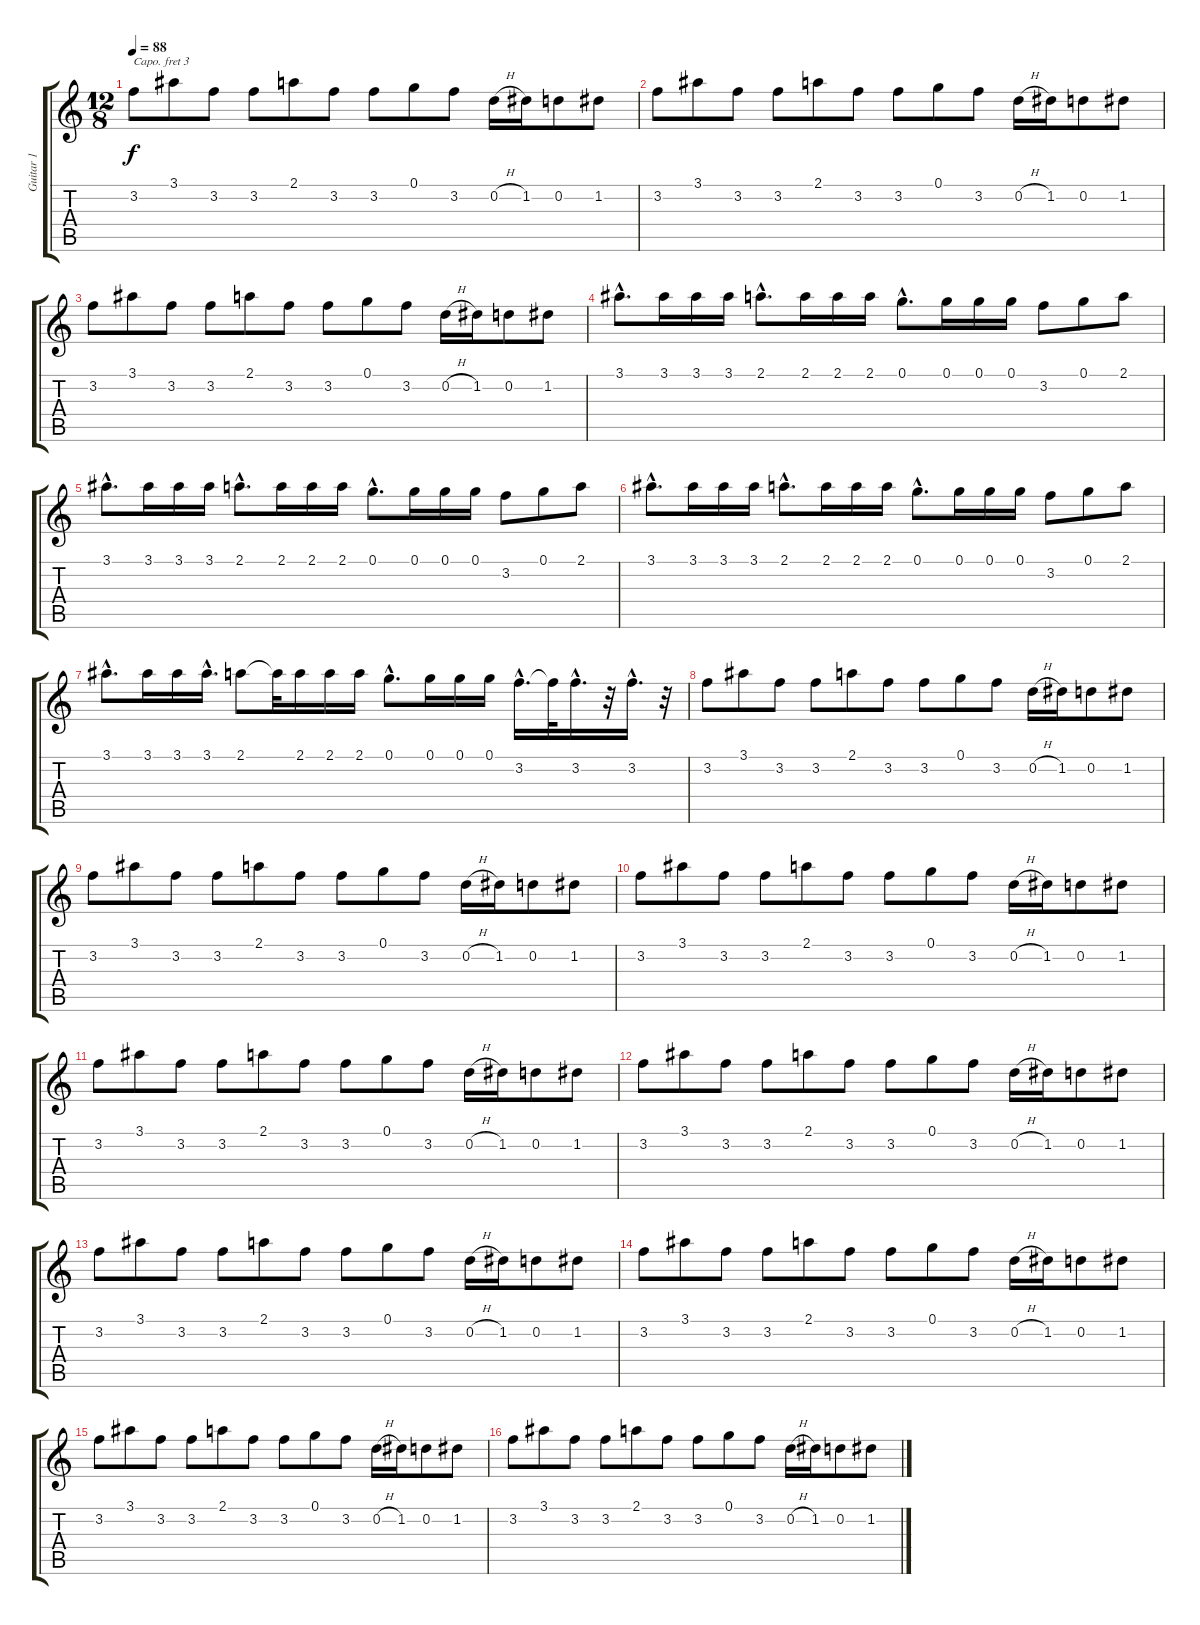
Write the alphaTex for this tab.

\track ("Guitar 1" "Guitar 1") {instrument acousticguitarnylon}
\staff {score tabs}
\capo 3
\tuning (E4 B3 G3 D3 A2 E2) {hide}
\ts (12 8)
\tempo 88
\clef g2
\ks c
3.2.8{dy f} 3.1.8 3.2.8 3.2.8 2.1.8 3.2.8 3.2.8 0.1.8 3.2.8 0.2{h}.16 1.2.16 0.2.8 1.2.8 |
3.2.8 3.1.8 3.2.8 3.2.8 2.1.8 3.2.8 3.2.8 0.1.8 3.2.8 0.2{h}.16 1.2.16 0.2.8 1.2.8 |
3.2.8 3.1.8 3.2.8 3.2.8 2.1.8 3.2.8 3.2.8 0.1.8 3.2.8 0.2{h}.16 1.2.16 0.2.8 1.2.8 |
3.1{hac}.8{d} 3.1.16 3.1.16 3.1.16 2.1{hac}.8{d} 2.1.16 2.1.16 2.1.16 0.1{hac}.8{d} 0.1.16 0.1.16 0.1.16 3.2.8 0.1.8 2.1.8 |
3.1{hac}.8{d} 3.1.16 3.1.16 3.1.16 2.1{hac}.8{d} 2.1.16 2.1.16 2.1.16 0.1{hac}.8{d} 0.1.16 0.1.16 0.1.16 3.2.8 0.1.8 2.1.8 |
3.1{hac}.8{d} 3.1.16 3.1.16 3.1.16 2.1{hac}.8{d} 2.1.16 2.1.16 2.1.16 0.1{hac}.8{d} 0.1.16 0.1.16 0.1.16 3.2.8 0.1.8 2.1.8 |
3.1{hac}.8{d} 3.1.16 3.1.16 3.1{hac}.16{d} 2.1.8 2.1{t}.32 2.1.16 2.1.16 2.1.16 0.1{hac}.8{d} 0.1.16 0.1.16 0.1.16 3.2{hac}.16{d} 3.2{t}.32 3.2{hac}.16{d} r.32 3.2{hac}.16{d} r.32 |
3.2.8 3.1.8 3.2.8 3.2.8 2.1.8 3.2.8 3.2.8 0.1.8 3.2.8 0.2{h}.16 1.2.16 0.2.8 1.2.8 |
3.2.8 3.1.8 3.2.8 3.2.8 2.1.8 3.2.8 3.2.8 0.1.8 3.2.8 0.2{h}.16 1.2.16 0.2.8 1.2.8 |
3.2.8 3.1.8 3.2.8 3.2.8 2.1.8 3.2.8 3.2.8 0.1.8 3.2.8 0.2{h}.16 1.2.16 0.2.8 1.2.8 |
3.2.8 3.1.8 3.2.8 3.2.8 2.1.8 3.2.8 3.2.8 0.1.8 3.2.8 0.2{h}.16 1.2.16 0.2.8 1.2.8 |
3.2.8 3.1.8 3.2.8 3.2.8 2.1.8 3.2.8 3.2.8 0.1.8 3.2.8 0.2{h}.16 1.2.16 0.2.8 1.2.8 |
3.2.8 3.1.8 3.2.8 3.2.8 2.1.8 3.2.8 3.2.8 0.1.8 3.2.8 0.2{h}.16 1.2.16 0.2.8 1.2.8 |
3.2.8 3.1.8 3.2.8 3.2.8 2.1.8 3.2.8 3.2.8 0.1.8 3.2.8 0.2{h}.16 1.2.16 0.2.8 1.2.8 |
3.2.8 3.1.8 3.2.8 3.2.8 2.1.8 3.2.8 3.2.8 0.1.8 3.2.8 0.2{h}.16 1.2.16 0.2.8 1.2.8 |
3.2.8 3.1.8 3.2.8 3.2.8 2.1.8 3.2.8 3.2.8 0.1.8 3.2.8 0.2{h}.16 1.2.16 0.2.8 1.2.8
